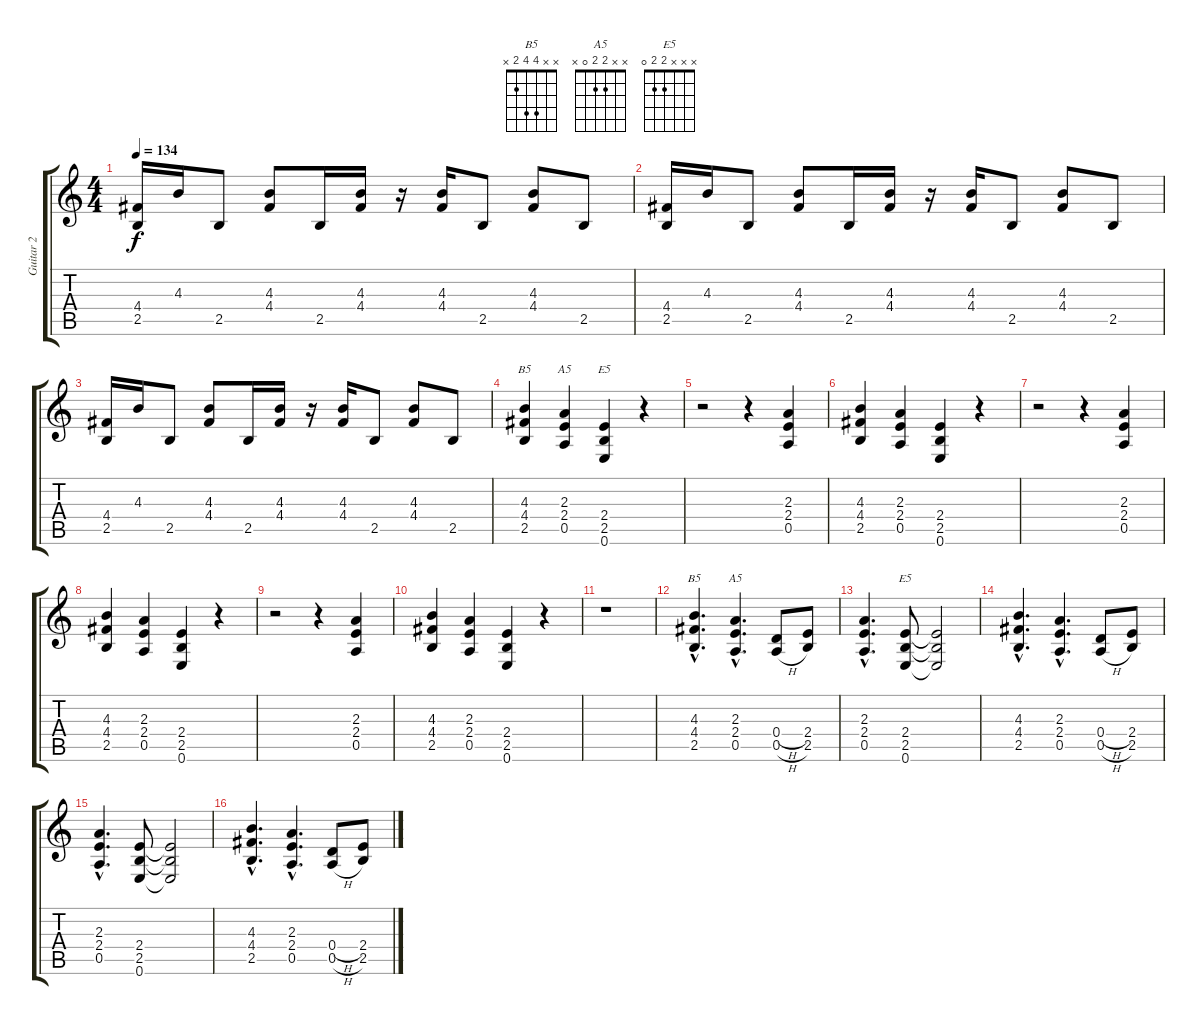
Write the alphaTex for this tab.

\track ("Guitar 2" "Guitar 2") {instrument overdrivenguitar}
\staff {score tabs}
\tuning (E4 B3 G3 D3 A2 E2) {hide}
\chord ("B5" x x x x x x) {firstfret 0}
\chord ("A5" x x x x x x) {firstfret 0}
\chord ("E5" x x x x x x) {firstfret 0}
\chord ("B5" x x 4 4 2 x)
\chord ("A5" x x 2 2 0 x)
\chord ("E5" x x x 2 2 0)
\ts (4 4)
\tempo 134
\clef g2
\ks c
(4.4 2.5).16{dy f} 4.3.16 2.5.8 (4.3 4.4).8 2.5.16 (4.3 4.4).16 r.16 (4.3 4.4).16 2.5.8 (4.3 4.4).8 2.5.8 |
(4.4 2.5).16 4.3.16 2.5.8 (4.3 4.4).8 2.5.16 (4.3 4.4).16 r.16 (4.3 4.4).16 2.5.8 (4.3 4.4).8 2.5.8 |
(4.4 2.5).16 4.3.16 2.5.8 (4.3 4.4).8 2.5.16 (4.3 4.4).16 r.16 (4.3 4.4).16 2.5.8 (4.3 4.4).8 2.5.8 |
(4.3 4.4 2.5).4{ch "B5"} (2.3 2.4 0.5).4{ch "A5"} (2.4 2.5 0.6).4{ch "E5"} r.4 |
r.2 r.4 (2.3 2.4 0.5).4 |
(4.3 4.4 2.5).4 (2.3 2.4 0.5).4 (2.4 2.5 0.6).4 r.4 |
r.2 r.4 (2.3 2.4 0.5).4 |
(4.3 4.4 2.5).4 (2.3 2.4 0.5).4 (2.4 2.5 0.6).4 r.4 |
r.2 r.4 (2.3 2.4 0.5).4 |
(4.3 4.4 2.5).4 (2.3 2.4 0.5).4 (2.4 2.5 0.6).4 r.4 |
r.1 |
(4.3{hac} 4.4{hac} 2.5{hac}).4{d ch "B5"} (2.3{hac} 2.4{hac} 0.5{hac}).4{d ch "A5"} (0.4{h} 0.5{h}).8 (2.4 2.5).8 |
(2.3{hac} 2.4{hac} 0.5{hac}).4{d} (2.4 2.5 0.6).8{ch "E5"} (2.4{t} 2.5{t} 0.6{t}).2 |
(4.3{hac} 4.4{hac} 2.5{hac}).4{d} (2.3{hac} 2.4{hac} 0.5{hac}).4{d} (0.4{h} 0.5{h}).8 (2.4 2.5).8 |
(2.3{hac} 2.4{hac} 0.5{hac}).4{d} (2.4 2.5 0.6).8 (2.4{t} 2.5{t} 0.6{t}).2 |
(4.3{hac} 4.4{hac} 2.5{hac}).4{d} (2.3{hac} 2.4{hac} 0.5{hac}).4{d} (0.4{h} 0.5{h}).8 (2.4 2.5).8
